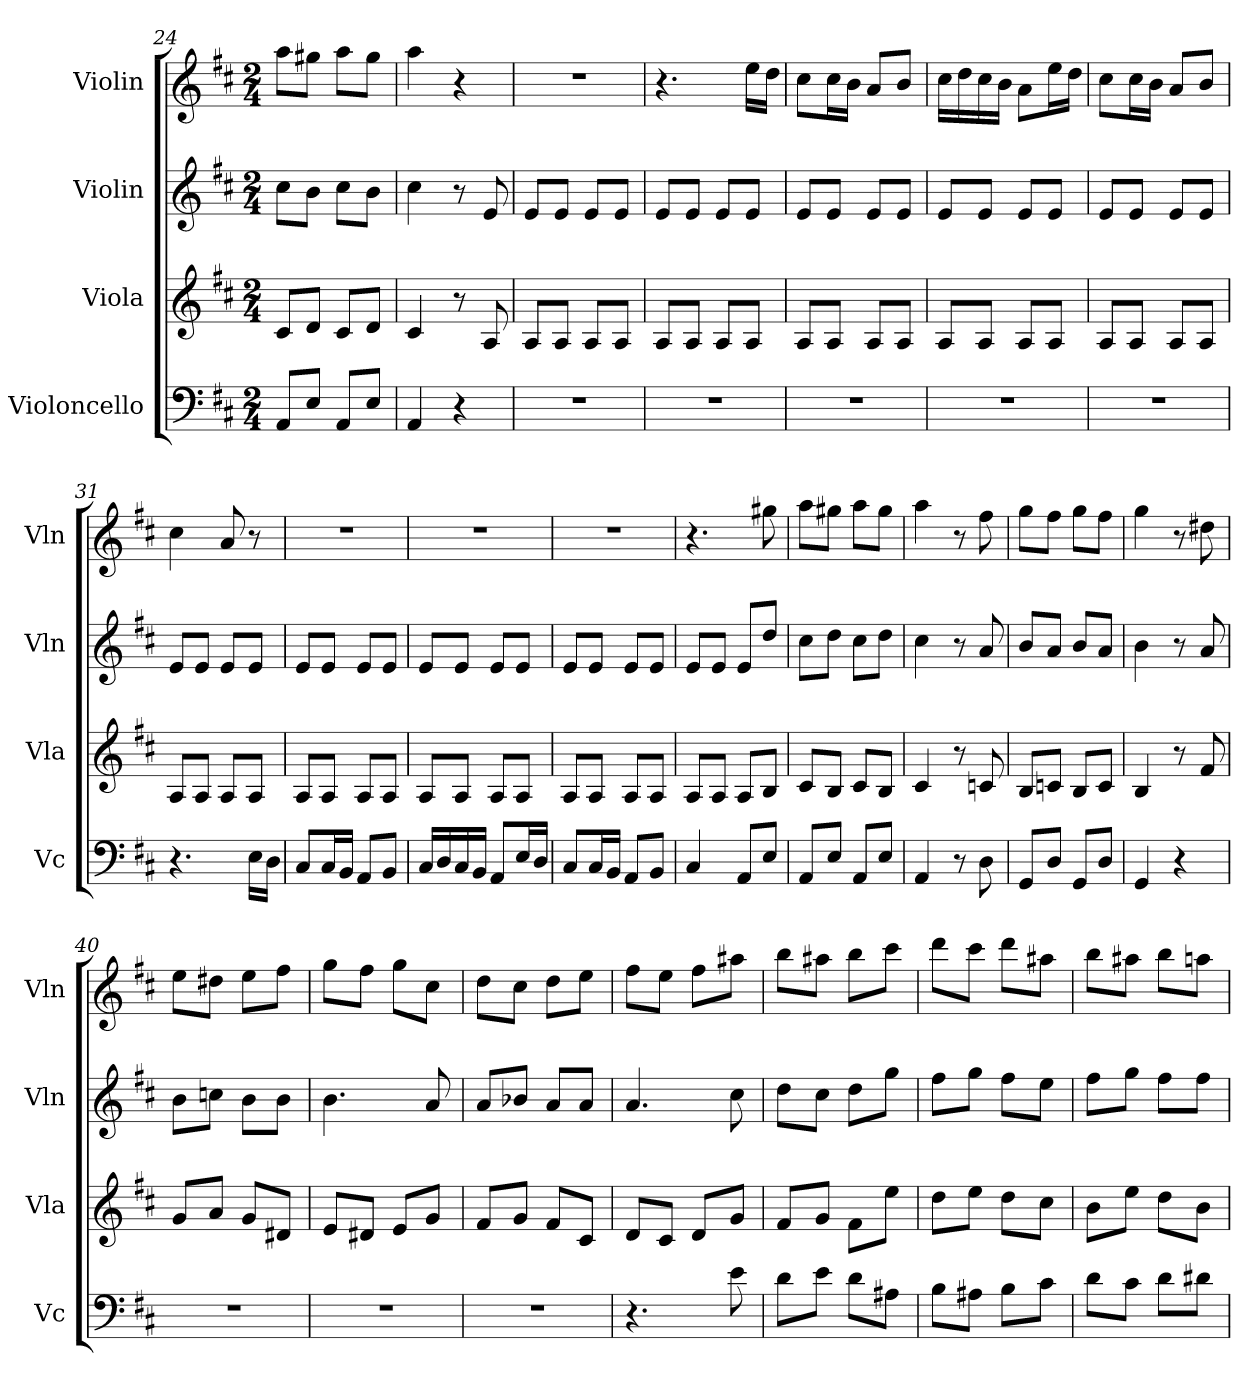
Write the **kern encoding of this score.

**kern	**kern	**kern	**kern
*part4	*part3	*part2	*part1
*staff4	*staff3	*staff2	*staff1
*I"Violoncello	*I"Viola	*I"Violin	*I"Violin
*I'Vc	*I'Vla	*I'Vln	*I'Vln
*clefF4	*clefG2	*clefG2	*clefG2
*k[f#c#]	*k[f#c#]	*k[f#c#]	*k[f#c#]
*M2/4	*M2/4	*M2/4	*M2/4
=24	=24	=24	=24
8AA/L	8c#/L	8cc#\L	8aa\L
8E/J	8d/J	8b\J	8gg#X\J
8AA/L	8c#/L	8cc#\L	8aa\L
8E/J	8d/J	8b\J	8gg#\J
=25	=25	=25	=25
4AA/	4c#/	4cc#\	4aa\
4r	8r	8r	4r
.	8A/	8e/	.
=26	=26	=26	=26
2r	8A/L	8e/L	2r
.	8A/J	8e/J	.
.	8A/L	8e/L	.
.	8A/J	8e/J	.
=27	=27	=27	=27
2r	8A/L	8e/L	4.r
.	8A/J	8e/J	.
.	8A/L	8e/L	.
.	8A/J	8e/J	16ee\LL
.	.	.	16dd\JJ
!!LO:PB:g=z
=28	=28	=28	=28
2r	8A/L	8e/L	8cc#\L
.	8A/J	8e/J	16cc#\L
.	.	.	16b\JJ
.	8A/L	8e/L	8a/L
.	8A/J	8e/J	8b/J
=29	=29	=29	=29
2r	8A/L	8e/L	16cc#\LL
.	.	.	16dd\
.	8A/J	8e/J	16cc#\
.	.	.	16b\JJ
.	8A/L	8e/L	8a\L
.	8A/J	8e/J	16ee\L
.	.	.	16dd\JJ
=30	=30	=30	=30
2r	8A/L	8e/L	8cc#\L
.	8A/J	8e/J	16cc#\L
.	.	.	16b\JJ
.	8A/L	8e/L	8a/L
.	8A/J	8e/J	8b/J
=31	=31	=31	=31
4.r	8A/L	8e/L	4cc#\
.	8A/J	8e/J	.
.	8A/L	8e/L	8a/
16E\LL	8A/J	8e/J	8r
16D\JJ	.	.	.
=32	=32	=32	=32
8C#/L	8A/L	8e/L	2r
16C#/L	8A/J	8e/J	.
16BB/JJ	.	.	.
8AA/L	8A/L	8e/L	.
8BB/J	8A/J	8e/J	.
=33	=33	=33	=33
16C#/LL	8A/L	8e/L	2r
16D/	.	.	.
16C#/	8A/J	8e/J	.
16BB/JJ	.	.	.
8AA/L	8A/L	8e/L	.
16E/L	8A/J	8e/J	.
16D/JJ	.	.	.
=34	=34	=34	=34
8C#/L	8A/L	8e/L	2r
16C#/L	8A/J	8e/J	.
16BB/JJ	.	.	.
8AA/L	8A/L	8e/L	.
8BB/J	8A/J	8e/J	.
!!LO:LB:g=z
=35	=35	=35	=35
4C#/	8A/L	8e/L	4.r
.	8A/J	8e/J	.
8AA/L	8A/L	8e/L	.
8E/J	8B/J	8dd/J	8gg#X\
=36	=36	=36	=36
8AA/L	8c#/L	8cc#\L	8aa\L
8E/J	8B/J	8dd\J	8gg#X\J
8AA/L	8c#/L	8cc#\L	8aa\L
8E/J	8B/J	8dd\J	8gg#\J
=37	=37	=37	=37
4AA/	4c#/	4cc#\	4aa\
8r	8r	8r	8r
8D\	8cn/	8a/	8ff#\
=38	=38	=38	=38
8GG/L	8B/L	8b/L	8gg\L
8D/J	8cn/J	8a/J	8ff#\J
8GG/L	8B/L	8b/L	8gg\L
8D/J	8c/J	8a/J	8ff#\J
=39	=39	=39	=39
4GG/	4B/	4b\	4gg\
4r	8r	8r	8r
.	8f#/	8a/	8dd#X\
=40	=40	=40	=40
2r	8g/L	8b\L	8ee\L
.	8a/J	8ccn\J	8dd#X\J
.	8g/L	8b\L	8ee\L
.	8d#X/J	8b\J	8ff#\J
=41	=41	=41	=41
2r	8e/L	4.b\	8gg\L
.	8d#X/J	.	8ff#\J
.	8e/L	.	8gg\L
.	8g/J	8a/	8cc#\J
=42	=42	=42	=42
2r	8f#/L	8a/L	8dd\L
.	8g/J	8b-X/J	8cc#\J
.	8f#/L	8a/L	8dd\L
.	8c#/J	8a/J	8ee\J
!!LO:LB:g=z
=43	=43	=43	=43
4.r	8d/L	4.a/	8ff#\L
.	8c#/J	.	8ee\J
.	8d/L	.	8ff#\L
8e\	8g/J	8cc#\	8aa#X\J
=44	=44	=44	=44
8d\L	8f#/L	8dd\L	8bb\L
8e\J	8g/J	8cc#\J	8aa#X\J
8d\L	8f#\L	8dd\L	8bb\L
8A#X\J	8ee\J	8gg\J	8ccc#\J
=45	=45	=45	=45
8B\L	8dd\L	8ff#\L	8ddd\L
8A#X\J	8ee\J	8gg\J	8ccc#\J
8B\L	8dd\L	8ff#\L	8ddd\L
8c#\J	8cc#\J	8ee\J	8aa#X\J
=46	=46	=46	=46
8d\L	8b\L	8ff#\L	8bb\L
8c#\J	8ee\J	8gg\J	8aa#X\J
8d\L	8dd\L	8ff#\L	8bb\L
8d#X\J	8b\J	8ff#\J	8aan\J
=	=	=	=
*-	*-	*-	*-
